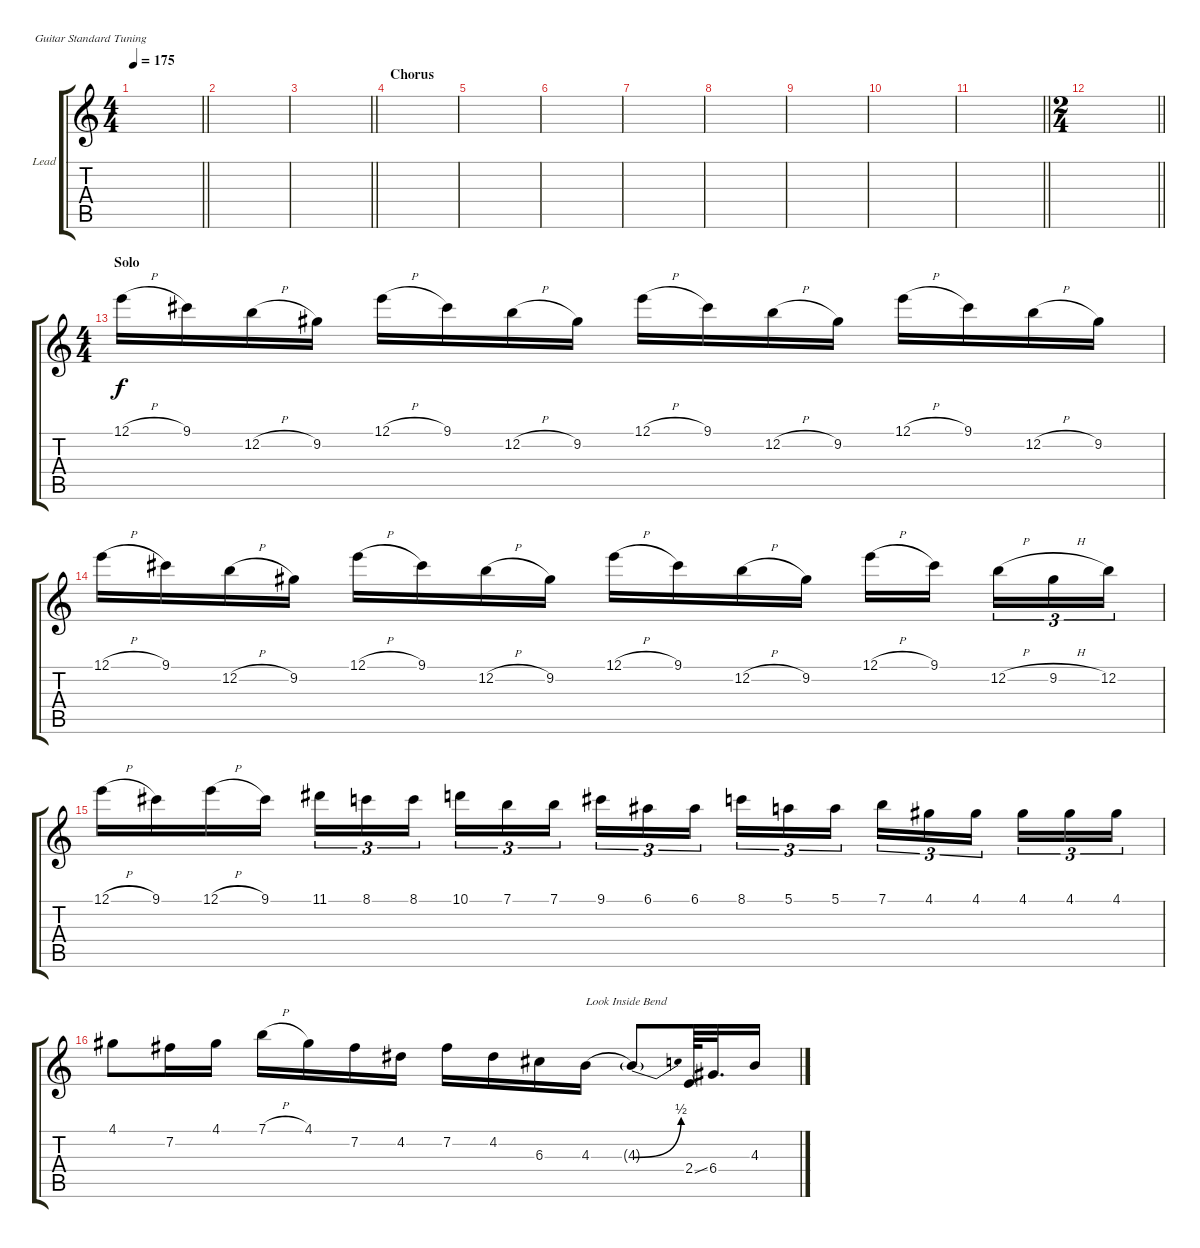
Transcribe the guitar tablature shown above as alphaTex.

\bracketExtendMode groupsimilarinstruments
\firstSystemTrackNameOrientation horizontal
\otherSystemsTrackNameOrientation horizontal
\track ("Guitar Lead" "Lead") {instrument overdrivenguitar}
\staff {score tabs}
\tuning (E4 B3 G3 D3 A2 E2)
\ts (4 4)
\tempo 175
\clef g2
\barLineRight lightlight
\ks c
|
|
\barLineRight lightlight
|
\section ("" "Chorus")
|
|
|
|
|
|
|
\barLineRight lightlight
|
\ts (2 4)
\beaming (8 2 2)
\barLineRight lightlight
|
\ts (4 4)
\beaming (8 2 2 2 2)
\section ("" "Solo")
12.1{h}.16 9.1.16 12.2{h}.16 9.2.16 12.1{h}.16 9.1.16 12.2{h}.16 9.2.16 12.1{h}.16 9.1.16 12.2{h}.16 9.2.16 12.1{h}.16 9.1.16 12.2{h}.16 9.2.16 |
12.1{h}.16 9.1.16 12.2{h}.16 9.2.16 12.1{h}.16 9.1.16 12.2{h}.16 9.2.16 12.1{h}.16 9.1.16 12.2{h}.16 9.2.16 12.1{h}.16 9.1.16 12.2{h}.16{tu (3 2)} 9.2{h}.16{tu (3 2)} 12.2.16{tu (3 2)} |
12.1{h}.16 9.1.16 12.1{h}.16 9.1.16 11.1.16{tu (3 2)} 8.1.16{tu (3 2)} 8.1.16{tu (3 2)} 10.1.16{tu (3 2)} 7.1.16{tu (3 2)} 7.1.16{tu (3 2)} 9.1.16{tu (3 2)} 6.1.16{tu (3 2)} 6.1.16{tu (3 2)} 8.1.16{tu (3 2)} 5.1.16{tu (3 2)} 5.1.16{tu (3 2)} 7.1.16{tu (3 2)} 4.1.16{tu (3 2)} 4.1.16{tu (3 2)} 4.1.16{tu (3 2)} 4.1.16{tu (3 2)} 4.1.16{tu (3 2)} |
4.1.8 7.2.16 4.1.16 7.1{h}.16 4.1.16 7.2.16 4.2.16 7.2.16 4.2.16 6.3.16 4.3{be (hold 0 0 60 0)}.16{txt "Look Inside Bend"} 4.3{be (bend 0 0 60 2) t}.8 2.4{ss}.64 6.4.32{d} 4.3.16
